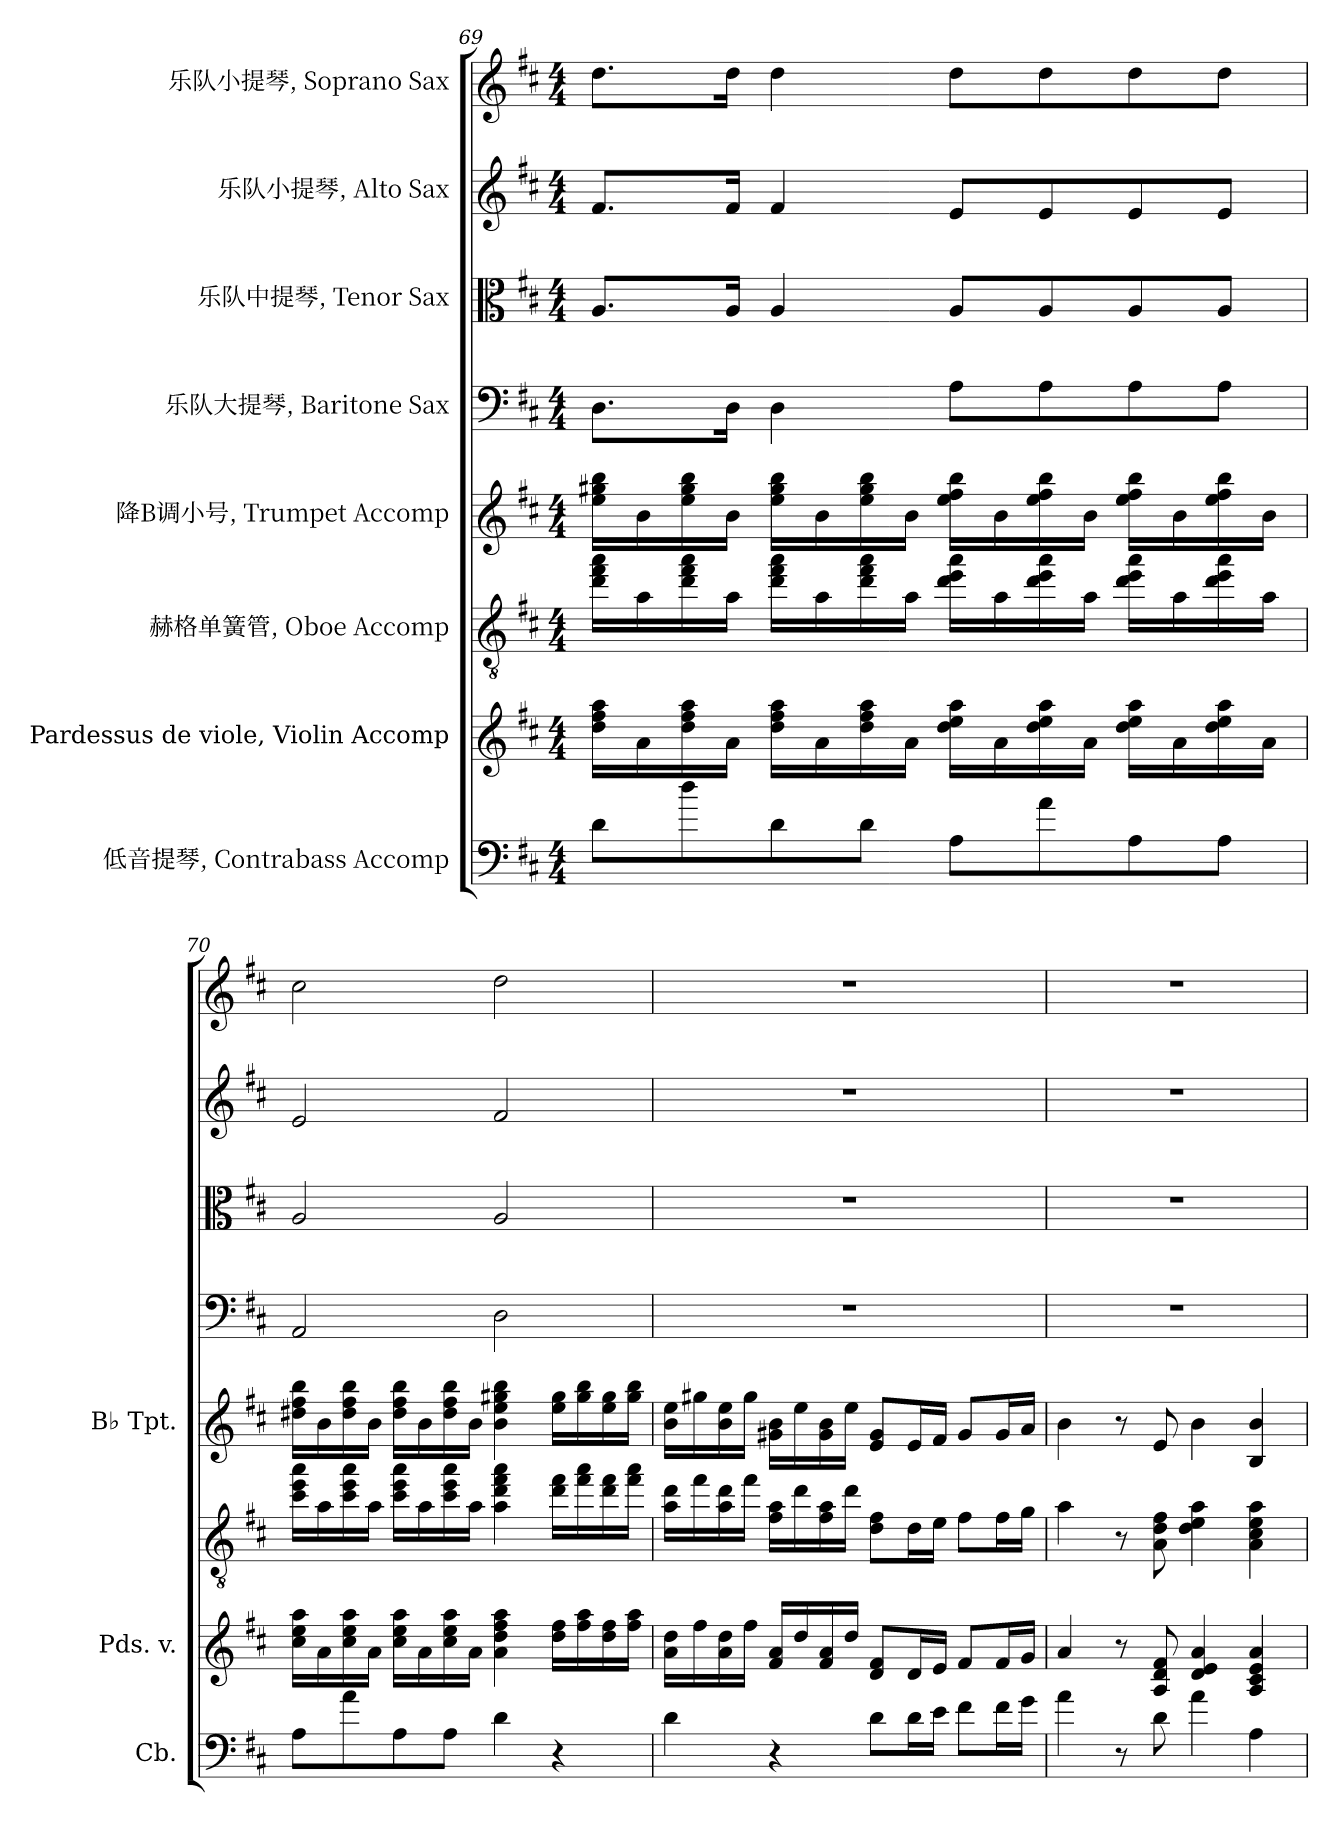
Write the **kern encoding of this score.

**kern	**kern	**kern	**kern	**kern	**kern	**kern	**kern
*part8	*part7	*part6	*part5	*part4	*part3	*part2	*part1
*staff8	*staff7	*staff6	*staff5	*staff4	*staff3	*staff2	*staff1
*I"低音提琴, Contrabass Accomp	*I"Pardessus de viole, Violin Accomp	*I"赫格单簧管, Oboe Accomp	*I"降B调小号, Trumpet Accomp	*I"乐队大提琴, Baritone Sax	*I"乐队中提琴, Tenor Sax	*I"乐队小提琴, Alto Sax	*I"乐队小提琴, Soprano Sax
*I'Cb.	*I'Pds. v.	*	*I'B♭ Tpt.	*	*	*	*
!!LO:PB:g=z
*clefF4	*clefG2	*clefGv2	*clefG2	*clefF4	*clefC3	*clefG2	*clefG2
*ITrd7c12	*	*	*ITrd1c2	*	*	*	*
*k[f#c#]	*k[f#c#]	*k[f#c#]	*k[]	*k[f#c#]	*k[f#c#]	*k[f#c#]	*k[f#c#]
*M4/4	*M4/4	*M4/4	*M4/4	*M4/4	*M4/4	*M4/4	*M4/4
=69	=69	=69	=69	=69	=69	=69	=69
8D\L	16dd\ 16ff#\ 16aa\LL	16dd\ 16ff#\ 16aa\LL	16dd\ 16ff#X\ 16aa\LL	8.D\L	8.A/L	8.f#/L	8.dd\L
.	16a\	16a\	16a\	.	.	.	.
8d\	16dd\ 16ff#\ 16aa\	16dd\ 16ff#\ 16aa\	16dd\ 16ff#\ 16aa\	.	.	.	.
.	16a\JJ	16a\JJ	16a\JJ	16D\Jk	16A/Jk	16f#/Jk	16dd\Jk
8D\	16dd\ 16ff#\ 16aa\LL	16dd\ 16ff#\ 16aa\LL	16dd\ 16ff#\ 16aa\LL	4D\	4A/	4f#/	4dd\
.	16a\	16a\	16a\	.	.	.	.
8D\J	16dd\ 16ff#\ 16aa\	16dd\ 16ff#\ 16aa\	16dd\ 16ff#\ 16aa\	.	.	.	.
.	16a\JJ	16a\JJ	16a\JJ	.	.	.	.
8AA\L	16dd\ 16ee\ 16aa\LL	16dd\ 16ee\ 16aa\LL	16dd\ 16ee\ 16aa\LL	8A\L	8A/L	8e/L	8dd\L
.	16a\	16a\	16a\	.	.	.	.
8A\	16dd\ 16ee\ 16aa\	16dd\ 16ee\ 16aa\	16dd\ 16ee\ 16aa\	8A\	8A/	8e/	8dd\
.	16a\JJ	16a\JJ	16a\JJ	.	.	.	.
8AA\	16dd\ 16ee\ 16aa\LL	16dd\ 16ee\ 16aa\LL	16dd\ 16ee\ 16aa\LL	8A\	8A/	8e/	8dd\
.	16a\	16a\	16a\	.	.	.	.
8AA\J	16dd\ 16ee\ 16aa\	16dd\ 16ee\ 16aa\	16dd\ 16ee\ 16aa\	8A\J	8A/J	8e/J	8dd\J
.	16a\JJ	16a\JJ	16a\JJ	.	.	.	.
!!LO:PB:g=z
=70	=70	=70	=70	=70	=70	=70	=70
8AA\L	16cc#\ 16ee\ 16aa\LL	16cc#\ 16ee\ 16aa\LL	16cc#X\ 16ee\ 16aa\LL	2AA/	2A/	2e/	2cc#\
.	16a\	16a\	16a\	.	.	.	.
8A\	16cc#\ 16ee\ 16aa\	16cc#\ 16ee\ 16aa\	16cc#\ 16ee\ 16aa\	.	.	.	.
.	16a\JJ	16a\JJ	16a\JJ	.	.	.	.
8AA\	16cc#\ 16ee\ 16aa\LL	16cc#\ 16ee\ 16aa\LL	16cc#\ 16ee\ 16aa\LL	.	.	.	.
.	16a\	16a\	16a\	.	.	.	.
8AA\J	16cc#\ 16ee\ 16aa\	16cc#\ 16ee\ 16aa\	16cc#\ 16ee\ 16aa\	.	.	.	.
.	16a\JJ	16a\JJ	16a\JJ	.	.	.	.
4D\	4a\ 4dd\ 4ff#\ 4aa\	4a\ 4dd\ 4ff#\ 4aa\	4a\ 4dd\ 4ff#X\ 4aa\	2D\	2A/	2f#/	2dd\
4r	16dd\ 16ff#\LL	16dd\ 16ff#\LL	16dd\ 16ff#\LL	.	.	.	.
.	16ff#\ 16aa\	16ff#\ 16aa\	16ff#\ 16aa\	.	.	.	.
.	16dd\ 16ff#\	16dd\ 16ff#\	16dd\ 16ff#\	.	.	.	.
.	16ff#\ 16aa\JJ	16ff#\ 16aa\JJ	16ff#\ 16aa\JJ	.	.	.	.
=71	=71	=71	=71	=71	=71	=71	=71
4D\	16a\ 16dd\LL	16a\ 16dd\LL	16a\ 16dd\LL	1r	1r	1r	1r
.	16ff#\	16ff#\	16ff#X\	.	.	.	.
.	16a\ 16dd\	16a\ 16dd\	16a\ 16dd\	.	.	.	.
.	16ff#\JJ	16ff#\JJ	16ff#\JJ	.	.	.	.
4r	16f#/ 16a/LL	16f#\ 16a\LL	16f#X\ 16a\LL	.	.	.	.
.	16dd/	16dd\	16dd\	.	.	.	.
.	16f#/ 16a/	16f#\ 16a\	16f#\ 16a\	.	.	.	.
.	16dd/JJ	16dd\JJ	16dd\JJ	.	.	.	.
8D\L	8d/ 8f#/L	8d\ 8f#\L	8d/ 8f#/L	.	.	.	.
16D\L	16d/L	16d\L	16d/L	.	.	.	.
16E\JJ	16e/JJ	16e\JJ	16e/JJ	.	.	.	.
8F#\L	8f#/L	8f#\L	8f#/L	.	.	.	.
16F#\L	16f#/L	16f#\L	16f#/L	.	.	.	.
16G\JJ	16g/JJ	16g\JJ	16g/JJ	.	.	.	.
!!LO:PB:g=z
=72	=72	=72	=72	=72	=72	=72	=72
*	*	*	*	*	*	*	*MM96
4A\	4a/	4a\	4a\	1r	1r	1r	1r
8r	8r	8r	8r	.	.	.	.
8D\	8A/ 8d/ 8f#/	8A\ 8d\ 8f#\	8d/	.	.	.	.
4A\	4d/ 4e/ 4a/	4d\ 4e\ 4a\	4a\	.	.	.	.
4AA\	4A/ 4c#/ 4e/ 4a/	4A\ 4c#\ 4e\ 4a\	4A/ 4a/	.	.	.	.
=	=	=	=	=	=	=	=
*-	*-	*-	*-	*-	*-	*-	*-
